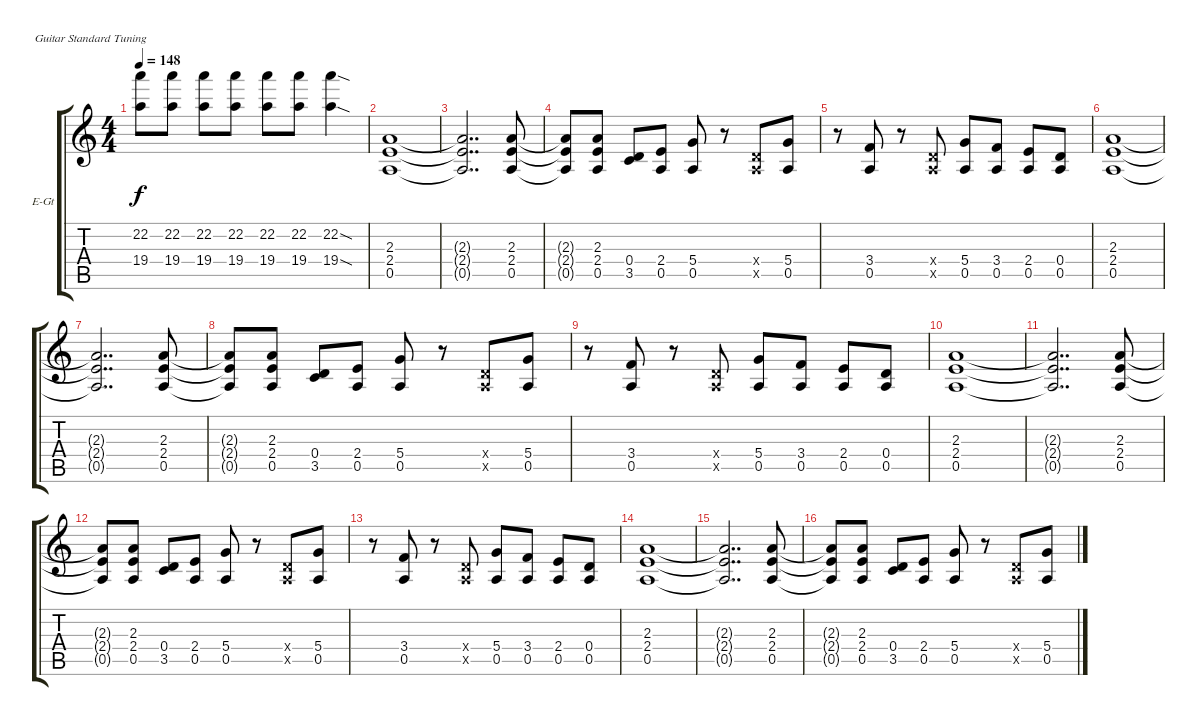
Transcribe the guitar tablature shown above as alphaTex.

\bracketExtendMode groupsimilarinstruments
\firstSystemTrackNameOrientation horizontal
\otherSystemsTrackNameOrientation horizontal
\track ("Rudolf Schenker" "E-Gt") {instrument distortionguitar}
\staff {score tabs}
\tuning (E4 B3 G3 D3 A2 E2)
\ts (4 4)
\tempo 148
\clef g2
\ks c
(19.4 22.2).8{dy f} (22.2 19.4).8 (22.2 19.4).8 (22.2 19.4).8 (22.2 19.4).8 (22.2 19.4).8 (22.2{sod} 19.4{sod}).4 |
(2.3 2.4 0.5).1 |
(2.3{t} 2.4{t} 0.5{t}).2{dd} (0.5 2.4 2.3).8 |
(0.5{t} 2.4{t} 2.3{t}).8 (0.5 2.4 2.3).8 (3.5 0.4).8 (0.5 2.4).8 (0.5 5.4).8 r.8 (0.5{x} 0.4{x}).8 (0.5 5.4).8 |
r.8 (0.5 3.4).8 r.8 (0.5{x} 0.4{x}).8 (0.5 5.4).8 (0.5 3.4).8 (2.4 0.5).8 (0.5 0.4).8 |
(2.3 2.4 0.5).1 |
(2.3{t} 2.4{t} 0.5{t}).2{dd} (0.5 2.4 2.3).8 |
(0.5{t} 2.4{t} 2.3{t}).8 (0.5 2.4 2.3).8 (3.5 0.4).8 (0.5 2.4).8 (0.5 5.4).8 r.8 (0.5{x} 0.4{x}).8 (0.5 5.4).8 |
r.8 (0.5 3.4).8 r.8 (0.5{x} 0.4{x}).8 (0.5 5.4).8 (0.5 3.4).8 (2.4 0.5).8 (0.5 0.4).8 |
(2.3 2.4 0.5).1 |
(2.3{t} 2.4{t} 0.5{t}).2{dd} (0.5 2.4 2.3).8 |
(0.5{t} 2.4{t} 2.3{t}).8 (0.5 2.4 2.3).8 (3.5 0.4).8 (0.5 2.4).8 (0.5 5.4).8 r.8 (0.5{x} 0.4{x}).8 (0.5 5.4).8 |
r.8 (0.5 3.4).8 r.8 (0.5{x} 0.4{x}).8 (0.5 5.4).8 (0.5 3.4).8 (2.4 0.5).8 (0.5 0.4).8 |
(2.3 2.4 0.5).1 |
(2.3{t} 2.4{t} 0.5{t}).2{dd} (0.5 2.4 2.3).8 |
(0.5{t} 2.4{t} 2.3{t}).8 (0.5 2.4 2.3).8 (3.5 0.4).8 (0.5 2.4).8 (0.5 5.4).8 r.8 (0.5{x} 0.4{x}).8 (0.5 5.4).8
